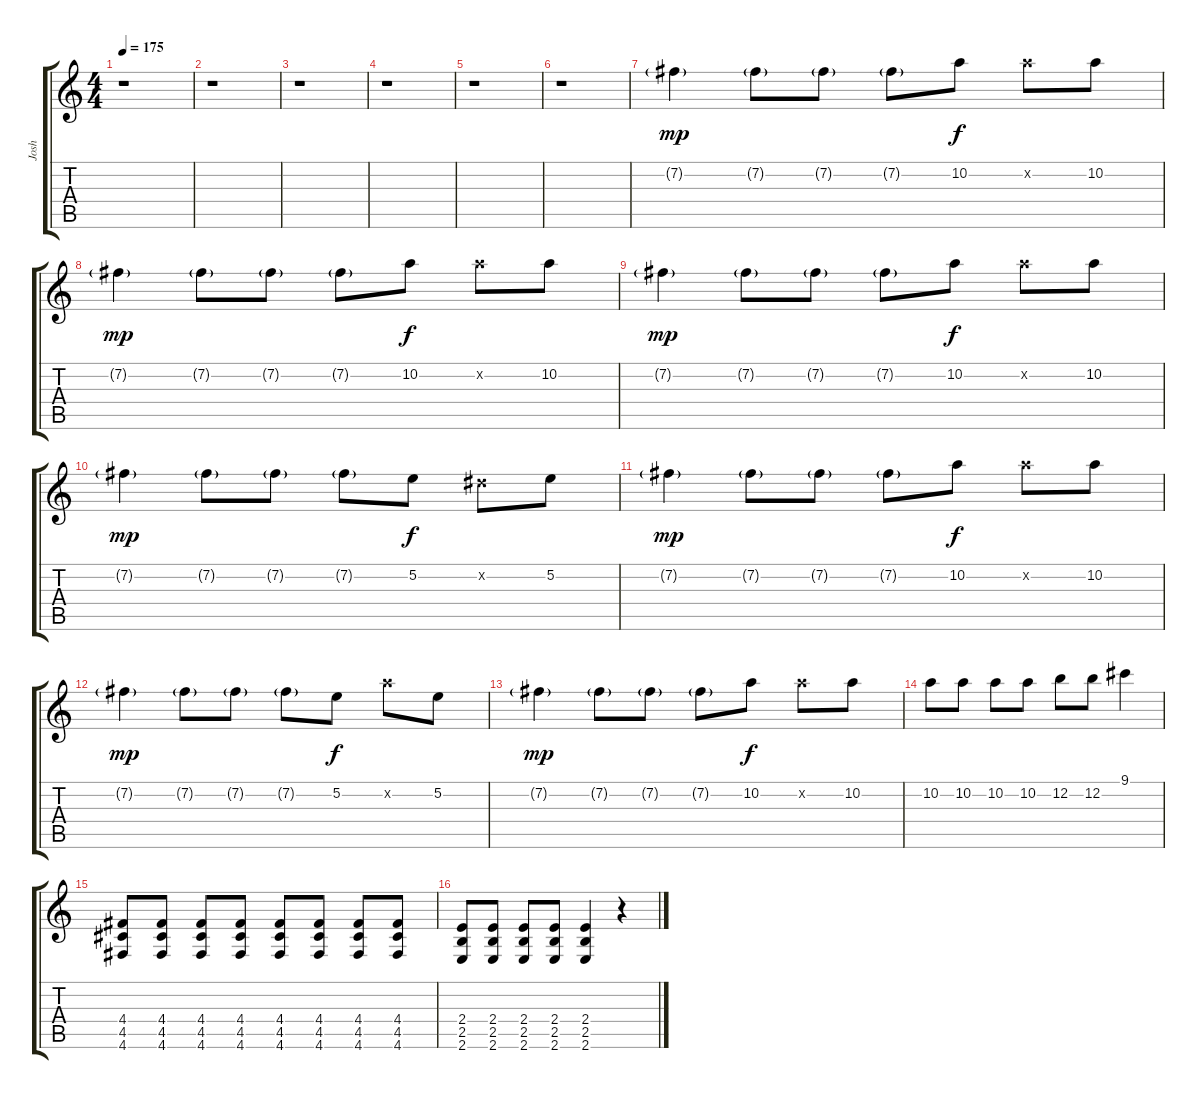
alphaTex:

\track ("Josh" "Josh") {instrument acousticguitarnylon}
\staff {score tabs}
\tuning (E4 B3 G3 D3 A2 D2) {hide}
\ts (4 4)
\tempo 175
\clef g2
\ks c
r.1{dy f} |
r.1 |
r.1 |
r.1 |
r.1 |
r.1 |
7.2{g}.4{dy mp} 7.2{g}.8 7.2{g}.8 7.2{g}.8 10.2.8{dy f} 10.2{x}.8 10.2.8 |
7.2{g}.4{dy mp} 7.2{g}.8 7.2{g}.8 7.2{g}.8 10.2.8{dy f} 10.2{x}.8 10.2.8 |
7.2{g}.4{dy mp} 7.2{g}.8 7.2{g}.8 7.2{g}.8 10.2.8{dy f} 10.2{x}.8 10.2.8 |
7.2{g}.4{dy mp} 7.2{g}.8 7.2{g}.8 7.2{g}.8 5.2.8{dy f} 4.2{x}.8 5.2.8 |
7.2{g}.4{dy mp} 7.2{g}.8 7.2{g}.8 7.2{g}.8 10.2.8{dy f} 10.2{x}.8 10.2.8 |
7.2{g}.4{dy mp} 7.2{g}.8 7.2{g}.8 7.2{g}.8 5.2.8{dy f} 10.2{x}.8 5.2.8 |
7.2{g}.4{dy mp} 7.2{g}.8 7.2{g}.8 7.2{g}.8 10.2.8{dy f} 10.2{x}.8 10.2.8 |
10.2.8 10.2.8 10.2.8 10.2.8 12.2.8 12.2.8 9.1.4 |
(4.4 4.5 4.6).8 (4.4 4.5 4.6).8 (4.4 4.5 4.6).8 (4.4 4.5 4.6).8 (4.4 4.5 4.6).8 (4.4 4.5 4.6).8 (4.4 4.5 4.6).8 (4.4 4.5 4.6).8 |
(2.4 2.5 2.6).8 (2.4 2.5 2.6).8 (2.4 2.5 2.6).8 (2.4 2.5 2.6).8 (2.4 2.5 2.6).4 r.4
